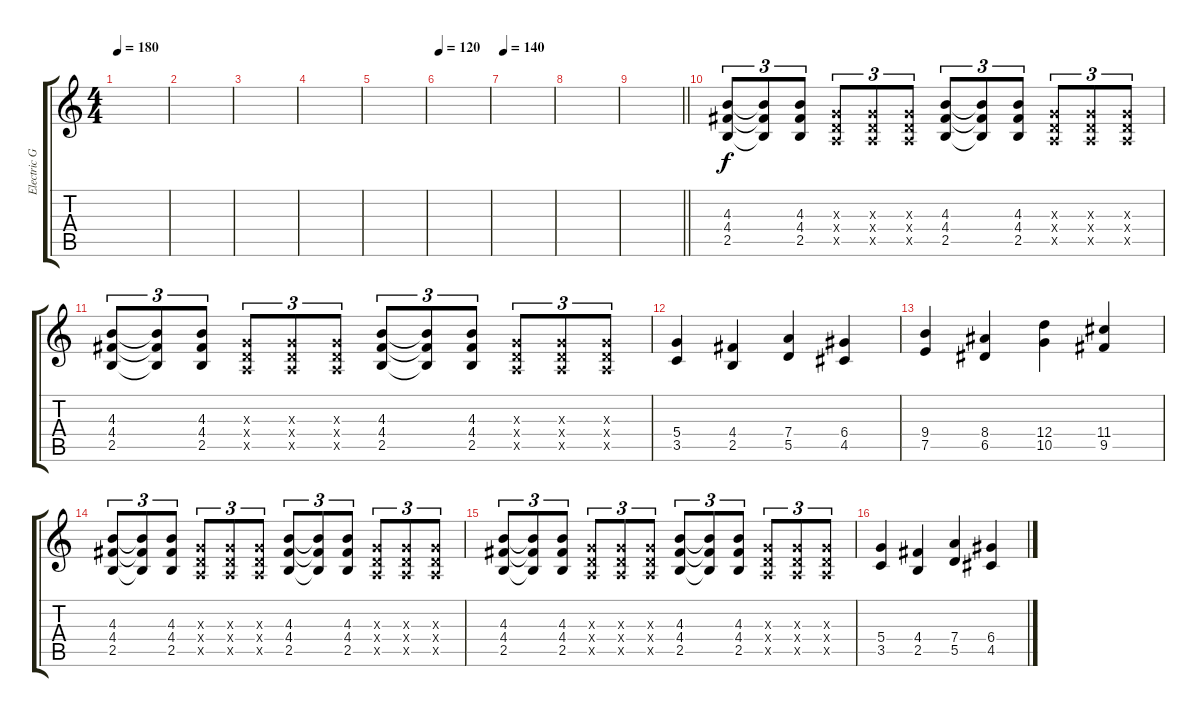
\track ("Electric Guitar" "Electric G") {instrument distortionguitar}
\staff {score tabs}
\tuning (E4 B3 G3 D3 A2 E2) {hide}
\ts (4 4)
\tempo 180
\clef g2
\ks c
|
|
|
|
|
\tempo 120
|
\tempo 140
|
|
\barLineRight lightlight
|
(4.3 4.4 2.5).8{tu (3 2)} (4.3{t} 4.4{t} 2.5{t}).8{tu (3 2)} (4.3 4.4 2.5).8{tu (3 2)} (0.3{x} 0.4{x} 0.5{x}).8{tu (3 2)} (0.3{x} 0.4{x} 0.5{x}).8{tu (3 2)} (0.3{x} 0.4{x} 0.5{x}).8{tu (3 2)} (4.3 4.4 2.5).8{tu (3 2)} (4.3{t} 4.4{t} 2.5{t}).8{tu (3 2)} (4.3 4.4 2.5).8{tu (3 2)} (0.3{x} 0.4{x} 0.5{x}).8{tu (3 2)} (0.3{x} 0.4{x} 0.5{x}).8{tu (3 2)} (0.3{x} 0.4{x} 0.5{x}).8{tu (3 2)} |
(4.3 4.4 2.5).8{tu (3 2)} (4.3{t} 4.4{t} 2.5{t}).8{tu (3 2)} (4.3 4.4 2.5).8{tu (3 2)} (0.3{x} 0.4{x} 0.5{x}).8{tu (3 2)} (0.3{x} 0.4{x} 0.5{x}).8{tu (3 2)} (0.3{x} 0.4{x} 0.5{x}).8{tu (3 2)} (4.3 4.4 2.5).8{tu (3 2)} (4.3{t} 4.4{t} 2.5{t}).8{tu (3 2)} (4.3 4.4 2.5).8{tu (3 2)} (0.3{x} 0.4{x} 0.5{x}).8{tu (3 2)} (0.3{x} 0.4{x} 0.5{x}).8{tu (3 2)} (0.3{x} 0.4{x} 0.5{x}).8{tu (3 2)} |
(5.4 3.5).4 (4.4 2.5).4 (7.4 5.5).4 (6.4 4.5).4 |
(9.4 7.5).4 (8.4 6.5).4 (12.4 10.5).4 (11.4 9.5).4 |
(4.3 4.4 2.5).8{tu (3 2)} (4.3{t} 4.4{t} 2.5{t}).8{tu (3 2)} (4.3 4.4 2.5).8{tu (3 2)} (0.3{x} 0.4{x} 0.5{x}).8{tu (3 2)} (0.3{x} 0.4{x} 0.5{x}).8{tu (3 2)} (0.3{x} 0.4{x} 0.5{x}).8{tu (3 2)} (4.3 4.4 2.5).8{tu (3 2)} (4.3{t} 4.4{t} 2.5{t}).8{tu (3 2)} (4.3 4.4 2.5).8{tu (3 2)} (0.3{x} 0.4{x} 0.5{x}).8{tu (3 2)} (0.3{x} 0.4{x} 0.5{x}).8{tu (3 2)} (0.3{x} 0.4{x} 0.5{x}).8{tu (3 2)} |
(4.3 4.4 2.5).8{tu (3 2)} (4.3{t} 4.4{t} 2.5{t}).8{tu (3 2)} (4.3 4.4 2.5).8{tu (3 2)} (0.3{x} 0.4{x} 0.5{x}).8{tu (3 2)} (0.3{x} 0.4{x} 0.5{x}).8{tu (3 2)} (0.3{x} 0.4{x} 0.5{x}).8{tu (3 2)} (4.3 4.4 2.5).8{tu (3 2)} (4.3{t} 4.4{t} 2.5{t}).8{tu (3 2)} (4.3 4.4 2.5).8{tu (3 2)} (0.3{x} 0.4{x} 0.5{x}).8{tu (3 2)} (0.3{x} 0.4{x} 0.5{x}).8{tu (3 2)} (0.3{x} 0.4{x} 0.5{x}).8{tu (3 2)} |
(5.4 3.5).4 (4.4 2.5).4 (7.4 5.5).4 (6.4 4.5).4
